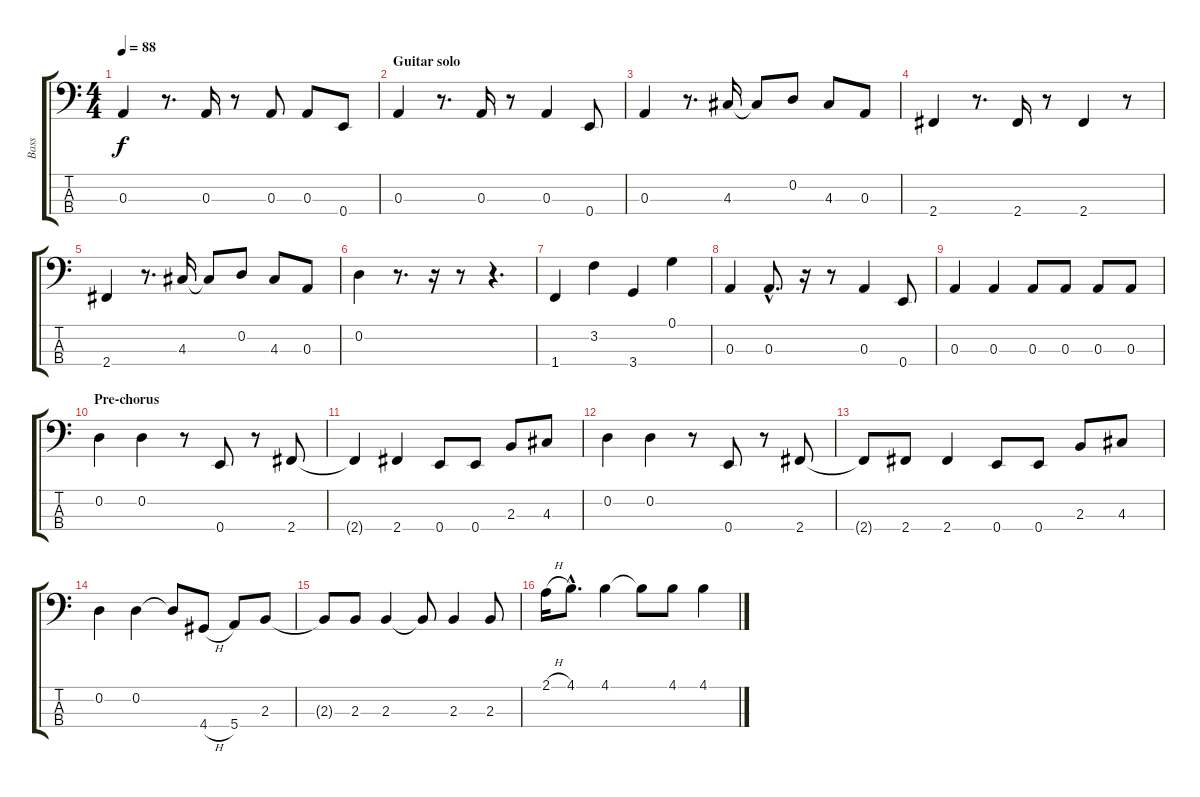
\track ("Bass" "Bass") {instrument electricbassfinger}
\staff {score tabs}
\tuning (G2 D2 A1 E1) {hide}
\ts (4 4)
\tempo 88
\clef f4
\ks c
0.3.4{dy f} r.8{d} 0.3.16 r.8 0.3.8 0.3.8 0.4.8 |
\section ("" "Guitar solo")
0.3.4 r.8{d} 0.3.16 r.8 0.3.4 0.4.8 |
0.3.4 r.8{d} 4.3.16 4.3{t}.8 0.2.8 4.3.8 0.3.8 |
2.4.4 r.8{d} 2.4.16 r.8 2.4.4 r.8 |
2.4.4 r.8{d} 4.3.16 4.3{t}.8 0.2.8 4.3.8 0.3.8 |
0.2.4 r.8{d} r.16 r.8 r.4{d} |
1.4.4 3.2.4 3.4.4 0.1.4 |
0.3.4 0.3{hac}.8{d} r.16 r.8 0.3.4 0.4.8 |
0.3.4 0.3.4 0.3.8 0.3.8 0.3.8 0.3.8 |
\section ("" "Pre-chorus")
0.2.4 0.2.4 r.8 0.4.8 r.8 2.4.8 |
2.4{t}.4 2.4.4 0.4.8 0.4.8 2.3.8 4.3.8 |
0.2.4 0.2.4 r.8 0.4.8 r.8 2.4.8 |
2.4{t}.8 2.4.8 2.4.4 0.4.8 0.4.8 2.3.8 4.3.8 |
0.2.4 0.2.4 0.2{t}.8 4.4{h}.8 5.4.8 2.3.8 |
2.3{t}.8 2.3.8 2.3.4 2.3{t}.8 2.3.4 2.3.8 |
2.1{h}.16 4.1{hac}.8{d} 4.1.4 4.1{t}.8 4.1.8 4.1.4
